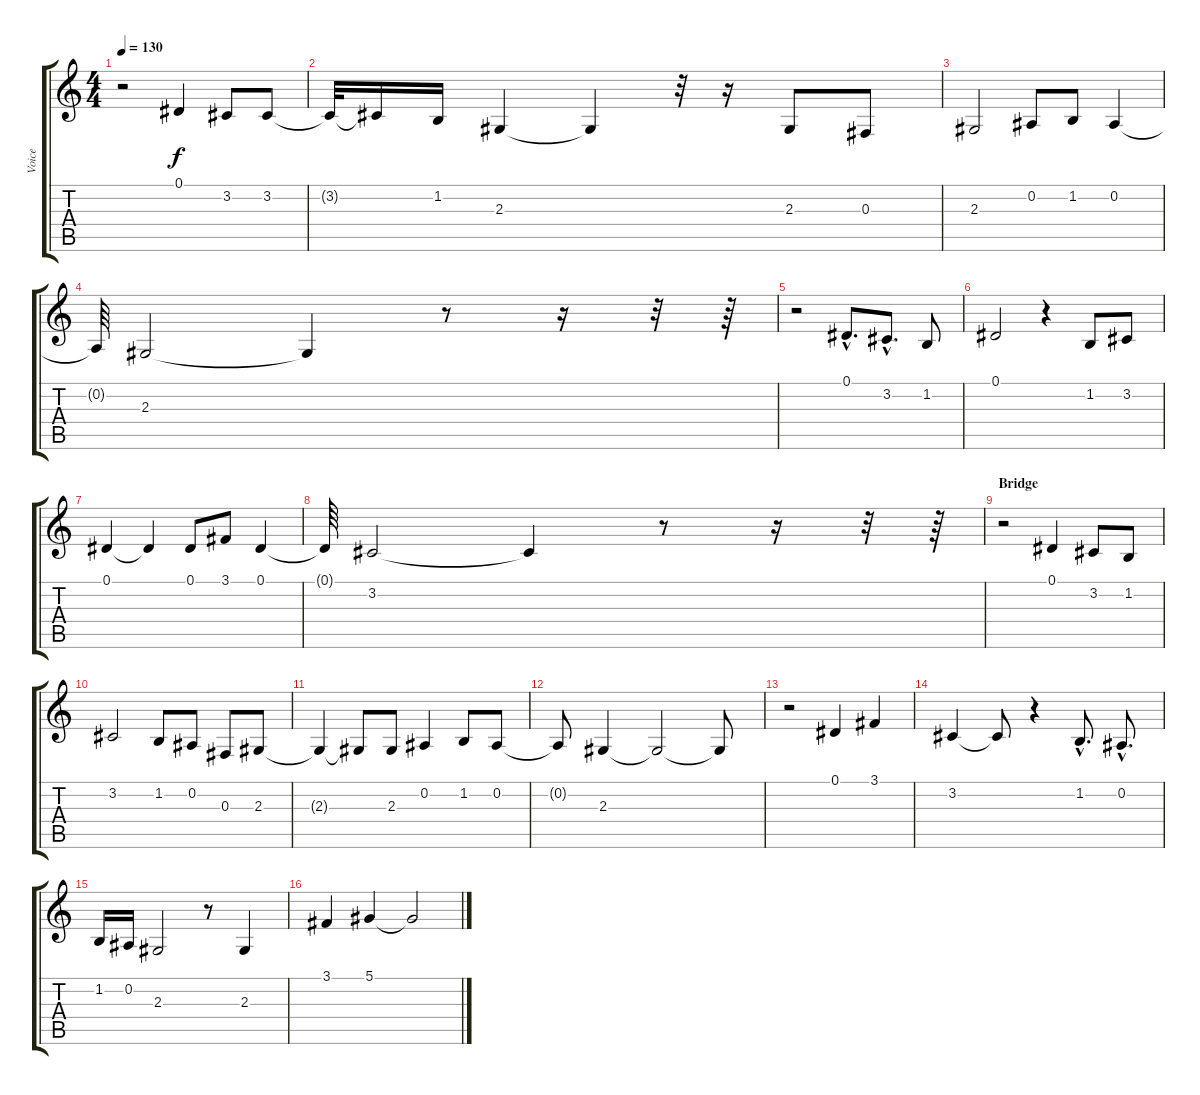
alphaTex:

\track ("Voice" "Voice") {instrument tenorsax}
\staff {score tabs}
\tuning (Eb4 Bb3 Gb3 Db3 Ab2 Eb2) {hide}
\ts (4 4)
\tempo 130
\clef g2
\ks c
r.2{dy f} 0.1.4 3.2.8 3.2.8 |
3.2{t}.32 3.2{t}.16 1.2.16 2.3.4 2.3{t}.4 r.32 r.16 2.3.8 0.3.8 |
2.3.2 0.2.8 1.2.8 0.2.4 |
0.2{t}.64 2.3.2 2.3{t}.4 r.8 r.16 r.32 r.64 |
r.2 0.1{hac}.8{d} 3.2{hac}.8{d} 1.2.8 |
0.1.2 r.4 1.2.8 3.2.8 |
0.1.4 0.1{t}.4 0.1.8 3.1.8 0.1.4 |
0.1{t}.64 3.2.2 3.2{t}.4 r.8 r.16 r.32 r.64 |
\section ("" "Bridge")
r.2 0.1.4 3.2.8 1.2.8 |
3.2.2 1.2.8 0.2.8 0.3.8 2.3.8 |
2.3{t}.4 2.3{t}.8 2.3.8 0.2.4 1.2.8 0.2.8 |
0.2{t}.8 2.3.4 2.3{t}.2 2.3{t}.8 |
r.2 0.1.4 3.1.4 |
3.2.4 3.2{t}.8 r.4 1.2{hac}.8{d} 0.2{hac}.8{d} |
1.2.16 0.2.16 2.3.2 r.8 2.3.4 |
3.1.4 5.1.4 5.1{t}.2
